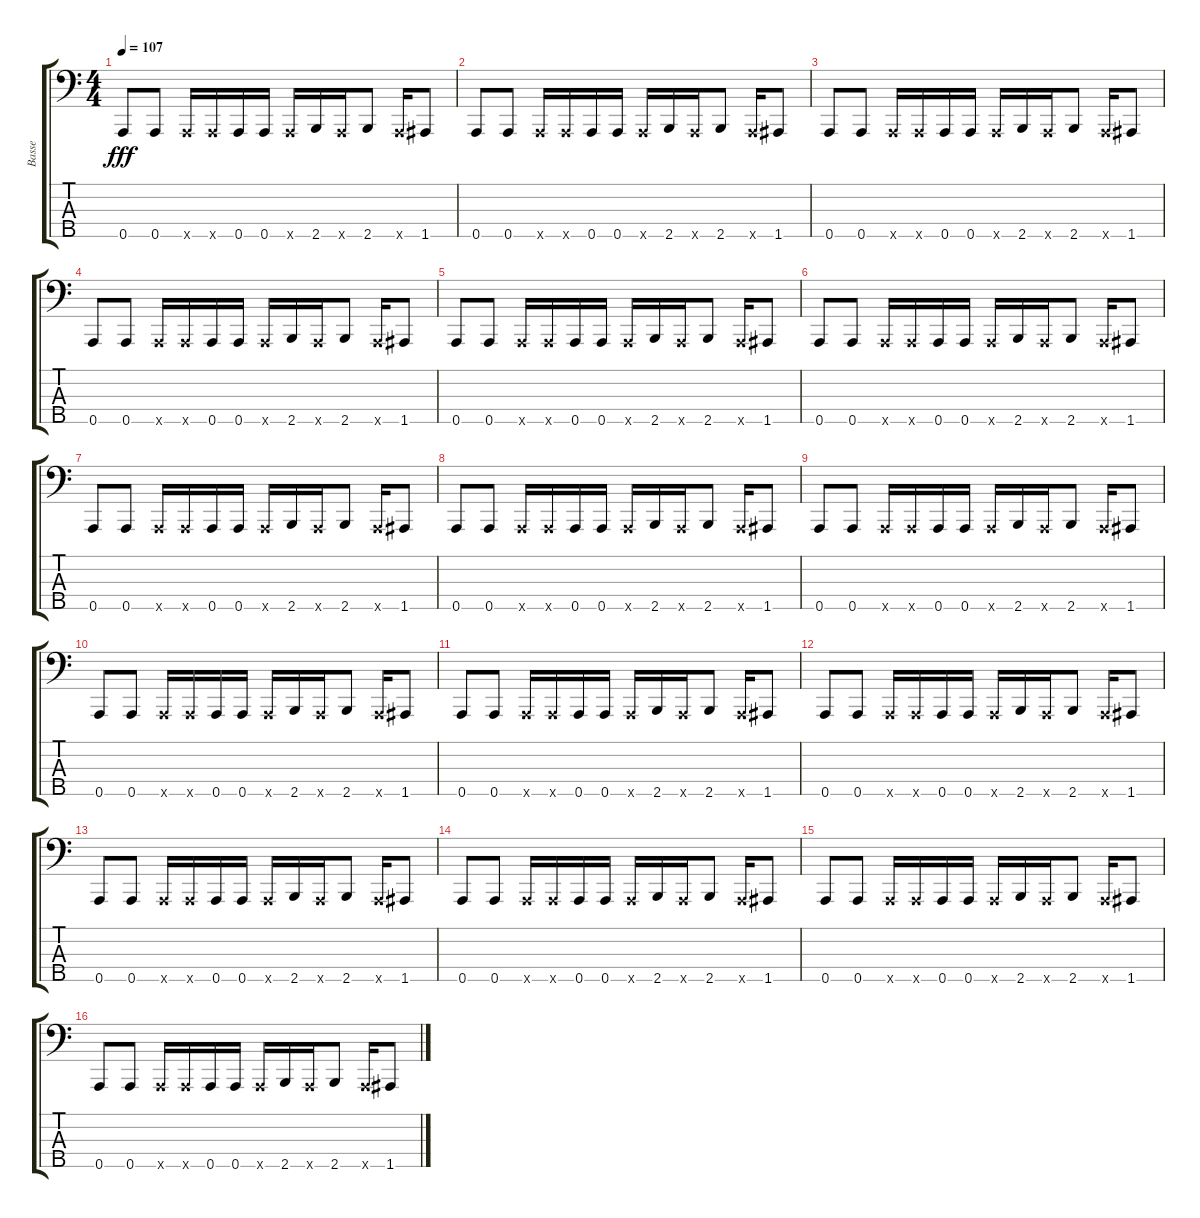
\track ("Basse" "Basse") {instrument slapbass1}
\staff {score tabs}
\tuning (F2 C2 G1 D1 A0) {hide}
\ts (4 4)
\tempo 107
\clef f4
\ks c
0.5.8{dy fff} 0.5.8 0.5{x}.16 0.5{x}.16 0.5.16 0.5.16 0.5{x}.16 2.5.16 0.5{x}.16 2.5.8 0.5{x}.16 1.5.8 |
0.5.8 0.5.8 0.5{x}.16 0.5{x}.16 0.5.16 0.5.16 0.5{x}.16 2.5.16 0.5{x}.16 2.5.8 0.5{x}.16 1.5.8 |
0.5.8 0.5.8 0.5{x}.16 0.5{x}.16 0.5.16 0.5.16 0.5{x}.16 2.5.16 0.5{x}.16 2.5.8 0.5{x}.16 1.5.8 |
0.5.8 0.5.8 0.5{x}.16 0.5{x}.16 0.5.16 0.5.16 0.5{x}.16 2.5.16 0.5{x}.16 2.5.8 0.5{x}.16 1.5.8 |
0.5.8 0.5.8 0.5{x}.16 0.5{x}.16 0.5.16 0.5.16 0.5{x}.16 2.5.16 0.5{x}.16 2.5.8 0.5{x}.16 1.5.8 |
0.5.8 0.5.8 0.5{x}.16 0.5{x}.16 0.5.16 0.5.16 0.5{x}.16 2.5.16 0.5{x}.16 2.5.8 0.5{x}.16 1.5.8 |
0.5.8 0.5.8 0.5{x}.16 0.5{x}.16 0.5.16 0.5.16 0.5{x}.16 2.5.16 0.5{x}.16 2.5.8 0.5{x}.16 1.5.8 |
0.5.8 0.5.8 0.5{x}.16 0.5{x}.16 0.5.16 0.5.16 0.5{x}.16 2.5.16 0.5{x}.16 2.5.8 0.5{x}.16 1.5.8 |
0.5.8 0.5.8 0.5{x}.16 0.5{x}.16 0.5.16 0.5.16 0.5{x}.16 2.5.16 0.5{x}.16 2.5.8 0.5{x}.16 1.5.8 |
0.5.8 0.5.8 0.5{x}.16 0.5{x}.16 0.5.16 0.5.16 0.5{x}.16 2.5.16 0.5{x}.16 2.5.8 0.5{x}.16 1.5.8 |
0.5.8{volume 12} 0.5.8 0.5{x}.16 0.5{x}.16 0.5.16 0.5.16 0.5{x}.16 2.5.16 0.5{x}.16 2.5.8 0.5{x}.16 1.5.8 |
0.5.8{volume 10} 0.5.8 0.5{x}.16 0.5{x}.16 0.5.16 0.5.16 0.5{x}.16 2.5.16 0.5{x}.16 2.5.8 0.5{x}.16 1.5.8 |
0.5.8{volume 8} 0.5.8 0.5{x}.16 0.5{x}.16 0.5.16 0.5.16 0.5{x}.16 2.5.16 0.5{x}.16 2.5.8 0.5{x}.16 1.5.8 |
0.5.8{volume 6} 0.5.8 0.5{x}.16 0.5{x}.16 0.5.16 0.5.16 0.5{x}.16 2.5.16 0.5{x}.16 2.5.8 0.5{x}.16 1.5.8 |
0.5.8 0.5.8 0.5{x}.16 0.5{x}.16 0.5.16 0.5.16 0.5{x}.16 2.5.16 0.5{x}.16 2.5.8 0.5{x}.16 1.5.8 |
0.5.8 0.5.8 0.5{x}.16 0.5{x}.16 0.5.16 0.5.16 0.5{x}.16 2.5.16 0.5{x}.16 2.5.8 0.5{x}.16 1.5.8
